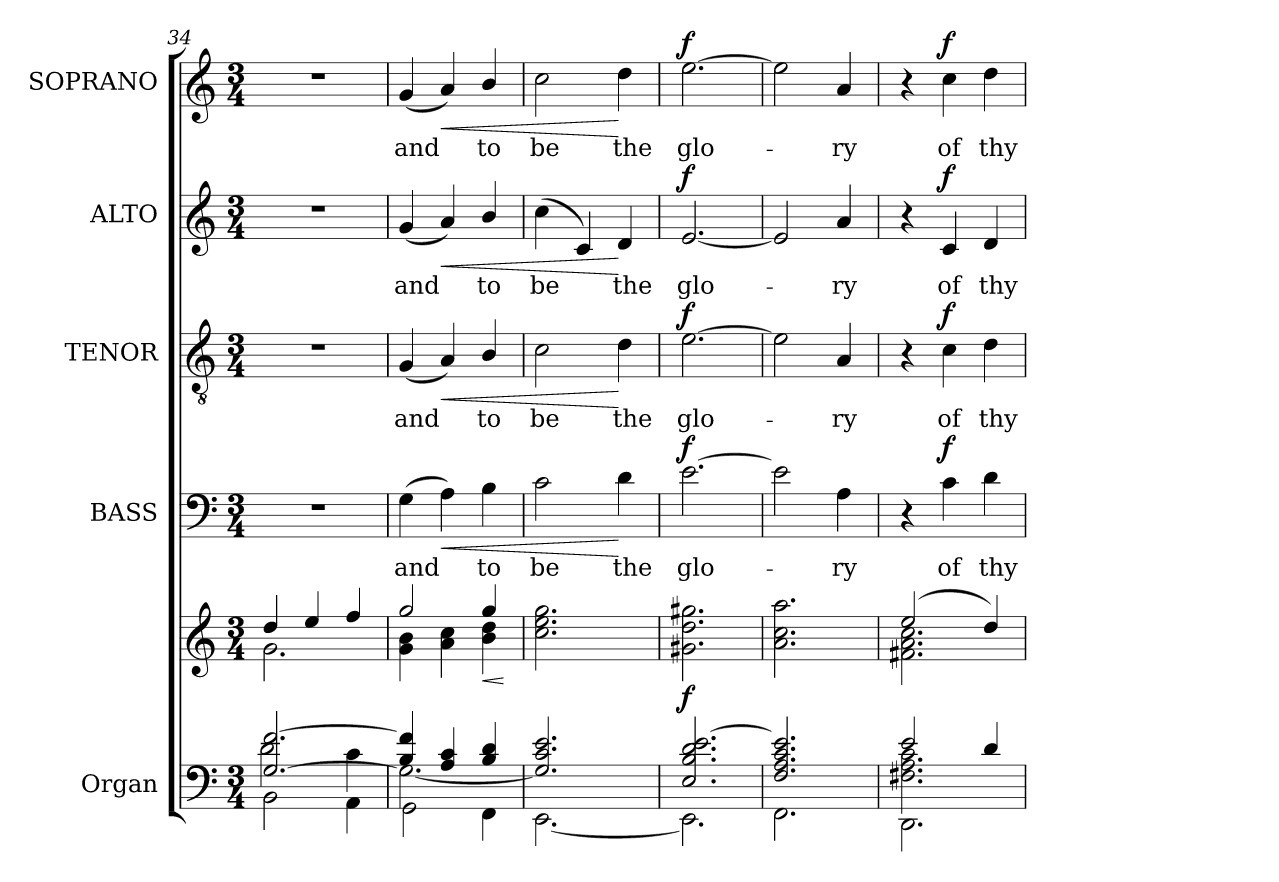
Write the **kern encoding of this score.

**kern	**kern	**dynam	**kern	**text	**dynam	**kern	**text	**dynam	**kern	**text	**dynam	**kern	**text	**dynam
*part5	*part5	*part5	*part4	*part4	*part4	*part3	*part3	*part3	*part2	*part2	*part2	*part1	*part1	*part1
*staff6	*staff5	*staff5/6	*staff4	*staff4	*staff4	*staff3	*staff3	*staff3	*staff2	*staff2	*staff2	*staff1	*staff1	*staff1
*I"Organ	*	*	*I"BASS	*	*	*I"TENOR	*	*	*I"ALTO	*	*	*I"SOPRANO	*	*
*I'Org.	*	*	*I'B.	*	*	*I'T.	*	*	*I'A.	*	*	*I'S.	*	*
*clefF4	*clefG2	*	*clefF4	*	*	*clefGv2	*	*	*clefG2	*	*	*clefG2	*	*
*	*	*	*	*	*	*ITrd7c12	*	*	*	*	*	*	*	*
*k[]	*k[]	*	*k[]	*	*	*k[]	*	*	*k[]	*	*	*k[]	*	*
*C:	*C:	*	*C:	*	*	*C:	*	*	*C:	*	*	*C:	*	*
*M3/4	*M3/4	*	*M3/4	*	*	*M3/4	*	*	*M3/4	*	*	*M3/4	*	*
=34	=34	=34	=34	=34	=34	=34	=34	=34	=34	=34	=34	=34	=34	=34
*^	*^	*	*	*	*	*	*	*	*	*	*	*	*	*
*	*^	*	*	*	*	*	*	*	*	*	*	*	*	*	*	*
!	!	!	!	!	!	!LO:N:vis=1	!	!	!LO:N:vis=1	!	!	!LO:N:vis=1	!	!	!LO:N:vis=1	!	!
[2.Gi/ [2.fi	2di\	2BBi\	4ddi/	2.gi\	.	2.r	.	.	2.r	.	.	2.r	.	.	2.r	.	.
.	.	.	4eei/	.	.	.	.	.	.	.	.	.	.	.	.	.	.
.	4ci\	4AAi\	4ffi/	.	.	.	.	.	.	.	.	.	.	.	.	.	.
=35	=35	=35	=35	=35	=35	=35	=35	=35	=35	=35	=35	=35	=35	=35	=35	=35	=35
!	!	!	!	!	!	!	!LO:LY:b:color=#000000	!	!	!	!	!	!	!	!	!	!
!	!	!	!	!	!	!	!	!	!	!LO:LY:b:color=#000000	!	!	!	!	!	!	!
!	!	!	!	!	!	!	!	!	!	!	!	!	!LO:LY:b:color=#000000	!	!	!	!
!	!	!	!	!	!	!	!	!	!	!	!	!	!	!	!	!LO:LY:b:color=#000000	!
4Bi/ 4fi]	2.Gi\_	2GGi\	2ggi/	4gi\ 4bi	.	(4Gi\	and	.	(4GGi/	and	.	(4gi/	and	.	(4gi/	and	.
!	!	!	!	!	!	!	!	!LO:HP:b	!	!	!LO:HP:b	!	!	!LO:HP:b	!	!	!LO:HP:b
4Ai/ 4ci	.	.	.	4ai\ 4cci	.	4Ai\)	.	<	4AAi/)	.	<	4ai/)	.	<	4ai/)	.	<
!	!	!	!	!	!LO:HP:b	!	!	!	!	!	!	!	!	!	!	!	!
!	!	!	!	!	!	!	!LO:LY:b:color=#000000	!	!	!	!	!	!	!	!	!	!
!	!	!	!	!	!	!	!	!	!	!LO:LY:b:color=#000000	!	!	!	!	!	!	!
!	!	!	!	!	!	!	!	!	!	!	!	!	!LO:LY:b:color=#000000	!	!	!	!
!	!	!	!	!	!	!	!	!	!	!	!	!	!	!	!	!LO:LY:b:color=#000000	!
4Bi/ 4di	.	4FFi\	4ggi/	4bi\ 4ddi	<	4Bi\	to	.	4BBi/	to	.	4bi/	to	.	4bi/	to	.
*v	*v	*v	*	*	*	*	*	*	*	*	*	*	*	*	*	*	*
*	*v	*v	*	*	*	*	*	*	*	*	*	*	*	*	*
.	.	[	.	.	.	.	.	.	.	.	.	.	.	.
=36	=36	=36	=36	=36	=36	=36	=36	=36	=36	=36	=36	=36	=36	=36
*^	*	*	*	*	*	*	*	*	*	*	*	*	*	*
!	!	!	!	!	!LO:LY:b:color=#000000	!	!	!	!	!	!	!	!	!	!
!	!	!	!	!	!	!	!	!LO:LY:b:color=#000000	!	!	!	!	!	!	!
!	!	!	!	!	!	!	!	!	!	!	!LO:LY:b:color=#000000	!	!	!	!
!	!	!	!	!	!	!	!	!	!	!	!	!	!	!LO:LY:b:color=#000000	!
2.Gi/] 2.ci 2.ei	[2.EEi\	2.cci\ 2.eei 2.ggi	.	2ci\	be	.	2Ci\	be	.	(4cci\	be	.	2cci\	be	.
.	.	.	.	.	.	.	.	.	.	4ci/)	.	.	.	.	.
!	!	!	!	!	!LO:LY:b:color=#000000	!	!	!	!	!	!	!	!	!	!
!	!	!	!	!	!	!	!	!LO:LY:b:color=#000000	!	!	!	!	!	!	!
!	!	!	!	!	!	!	!	!	!	!	!LO:LY:b:color=#000000	!	!	!	!
!	!	!	!	!	!	!	!	!	!	!	!	!	!	!LO:LY:b:color=#000000	!
.	.	.	.	4di\	the	[	4Di\	the	[	4di/	the	[	4ddi\	the	[
!!LO:LB:g=z
=37	=37	=37	=37	=37	=37	=37	=37	=37	=37	=37	=37	=37	=37	=37	=37
!	!	!	!	!	!LO:LY:b:color=#000000	!	!	!	!	!	!	!	!	!	!
!	!	!	!	!	!	!	!	!LO:LY:b:color=#000000	!	!	!	!	!	!	!
!	!	!	!	!	!	!	!	!	!	!	!LO:LY:b:color=#000000	!	!	!	!
!	!	!	!	!	!	!	!	!	!	!	!	!	!	!LO:LY:b:color=#000000	!
2.Ei/ 2.Bi 2.di [2.ei	2.EEi\]	2.g#Xi\ 2.ddi 2.gg#Xi	f	[2.ei\	glo-	f	[2.Ei\	glo-	f	[2.ei/	glo-	f	[2.eei\	glo-	f
=38	=38	=38	=38	=38	=38	=38	=38	=38	=38	=38	=38	=38	=38	=38	=38
2.Fi/ 2.Ai 2.ci 2.ei]	2.FFi\	2.ai\ 2.cci 2.aai	.	2ei\]	.	.	2Ei\]	.	.	2ei/]	.	.	2eei\]	.	.
!	!	!	!	!	!LO:LY:b:color=#000000	!	!	!	!	!	!	!	!	!	!
!	!	!	!	!	!	!	!	!LO:LY:b:color=#000000	!	!	!	!	!	!	!
!	!	!	!	!	!	!	!	!	!	!	!LO:LY:b:color=#000000	!	!	!	!
!	!	!	!	!	!	!	!	!	!	!	!	!	!	!LO:LY:b:color=#000000	!
.	.	.	.	4Ai\	-ry	.	4AAi/	-ry	.	4ai/	-ry	.	4ai/	-ry	.
=39	=39	=39	=39	=39	=39	=39	=39	=39	=39	=39	=39	=39	=39	=39	=39
*	*^	*^	*	*	*	*	*	*	*	*	*	*	*	*	*
2ei/	2.F#Xi\ 2.Ai 2.ci	2.DDi\	(2eei/	2.f#Xi\ 2.ai 2.cci	.	4r	.	.	4r	.	.	4r	.	.	4r	.	.
!	!	!	!	!	!	!	!LO:LY:b:color=#000000	!	!	!	!	!	!	!	!	!	!
!	!	!	!	!	!	!	!	!	!	!LO:LY:b:color=#000000	!	!	!	!	!	!	!
!	!	!	!	!	!	!	!	!	!	!	!	!	!LO:LY:b:color=#000000	!	!	!	!
!	!	!	!	!	!	!	!	!	!	!	!	!	!	!	!	!LO:LY:b:color=#000000	!
.	.	.	.	.	.	4ci\	of	f	4Ci\	of	f	4ci/	of	f	4cci\	of	f
!	!	!	!	!	!	!	!LO:LY:b:color=#000000	!	!	!	!	!	!	!	!	!	!
!	!	!	!	!	!	!	!	!	!	!LO:LY:b:color=#000000	!	!	!	!	!	!	!
!	!	!	!	!	!	!	!	!	!	!	!	!	!LO:LY:b:color=#000000	!	!	!	!
!	!	!	!	!	!	!	!	!	!	!	!	!	!	!	!	!LO:LY:b:color=#000000	!
4di/	.	.	4ddi/)	.	.	4di\	thy	.	4Di\	thy	.	4di/	thy	.	4ddi\	thy	.
*v	*v	*v	*	*	*	*	*	*	*	*	*	*	*	*	*	*	*
*	*v	*v	*	*	*	*	*	*	*	*	*	*	*	*	*
=	=	=	=	=	=	=	=	=	=	=	=	=	=	=
*-	*-	*-	*-	*-	*-	*-	*-	*-	*-	*-	*-	*-	*-	*-
